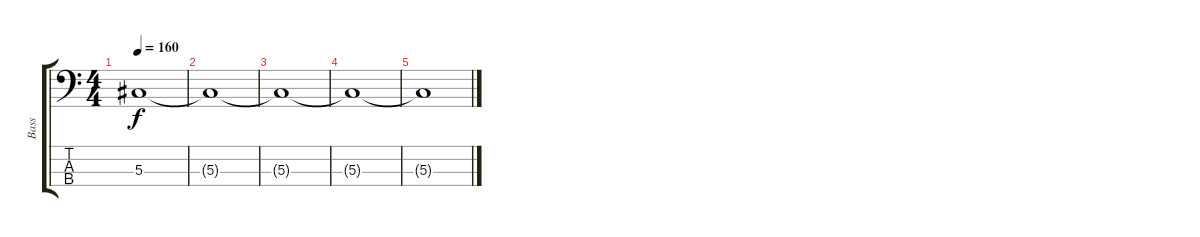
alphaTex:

\track ("Bass" "Bass") {instrument electricbasspick}
\staff {score tabs}
\tuning (Gb2 Db2 Ab1 Eb1) {hide}
\ts (4 4)
\tempo 160
\clef f4
\ks c
5.3{t}.1{dy f} |
5.3{t}.1 |
5.3{t}.1 |
5.3{t}.1 |
5.3{t}.1
